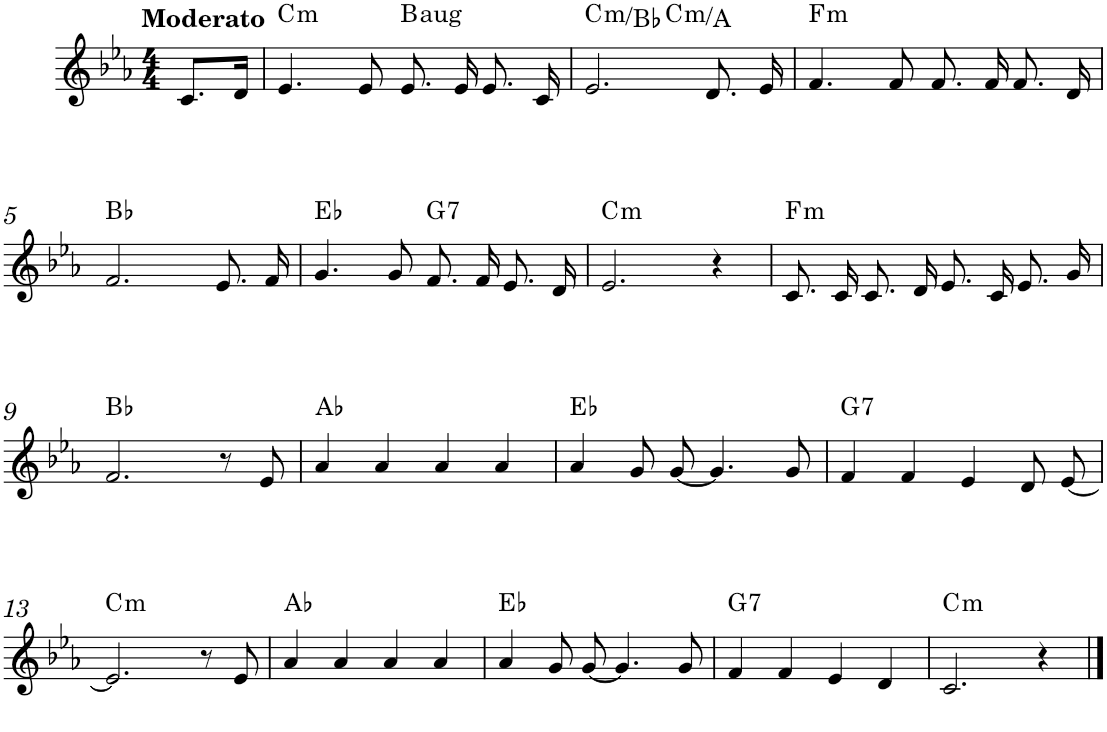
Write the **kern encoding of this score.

**kern	**harte
*part1	*part1
*staff1	*
*I"P1	*
*clefG2	*
*k[b-e-a-]	*
*E-:	*
*M4/4	*
=1	=1
!LO:TX:a:B:t=Moderato	!
8.c/L	.
16d/Jk	.
=2	=2
!	!LO:H:kt=m
4.e-/	C:min
8e-/	.
!	!LO:H:kt=aug
8.e-/	B:aug
16e-/	.
8.e-/	.
16c/	.
=3	=3
!	!LO:H:kt=m
*^	*
2.e-/	2ryy	C:min/b7
!	!	!LO:H:kt=m
.	2ryy	C:min/6
8.d/	.	.
16e-/	.	.
=4	=4	=4
!	!	!LO:H:kt=m
*v	*v	*
4.f/	F:min
8f/	.
8.f/	.
16f/	.
8.f/	.
16d/	.
!!LO:LB:g=z
=5	=5
2.f/	Bb:maj
8.e-/	.
16f/	.
=6	=6
4.g/	Eb:maj
8g/	.
!	!LO:H:kt=7
8.f/	G:7
16f/	.
8.e-/	.
16d/	.
=7	=7
!	!LO:H:kt=m
2.e-/	C:min
4r	.
=8	=8
!	!LO:H:kt=m
8.c/	F:min
16c/	.
8.c/	.
16d/	.
8.e-/	.
16c/	.
8.e-/	.
16g/	.
!!LO:LB:g=z
=9	=9
2.f/	Bb:maj
8r	.
8e-/	.
=10	=10
4a-/	Ab:maj
4a-/	.
4a-/	.
4a-/	.
=11	=11
4a-/	Eb:maj
8g/	.
[<8g/	.
4.g/]	.
8g/	.
=12	=12
!	!LO:H:kt=7
4f/	G:7
4f/	.
4e-/	.
8d/	.
[<8e-/	.
!!LO:LB:g=z
=13	=13
!	!LO:H:kt=m
2.e-/]	C:min
8r	.
8e-/	.
=14	=14
4a-/	Ab:maj
4a-/	.
4a-/	.
4a-/	.
=15	=15
4a-/	Eb:maj
8g/	.
[<8g/	.
4.g/]	.
8g/	.
=16	=16
!	!LO:H:kt=7
4f/	G:7
4f/	.
4e-/	.
4d/	.
=17	=17
!	!LO:H:kt=m
2.c/	C:min
4r	.
==	==
*-	*-
